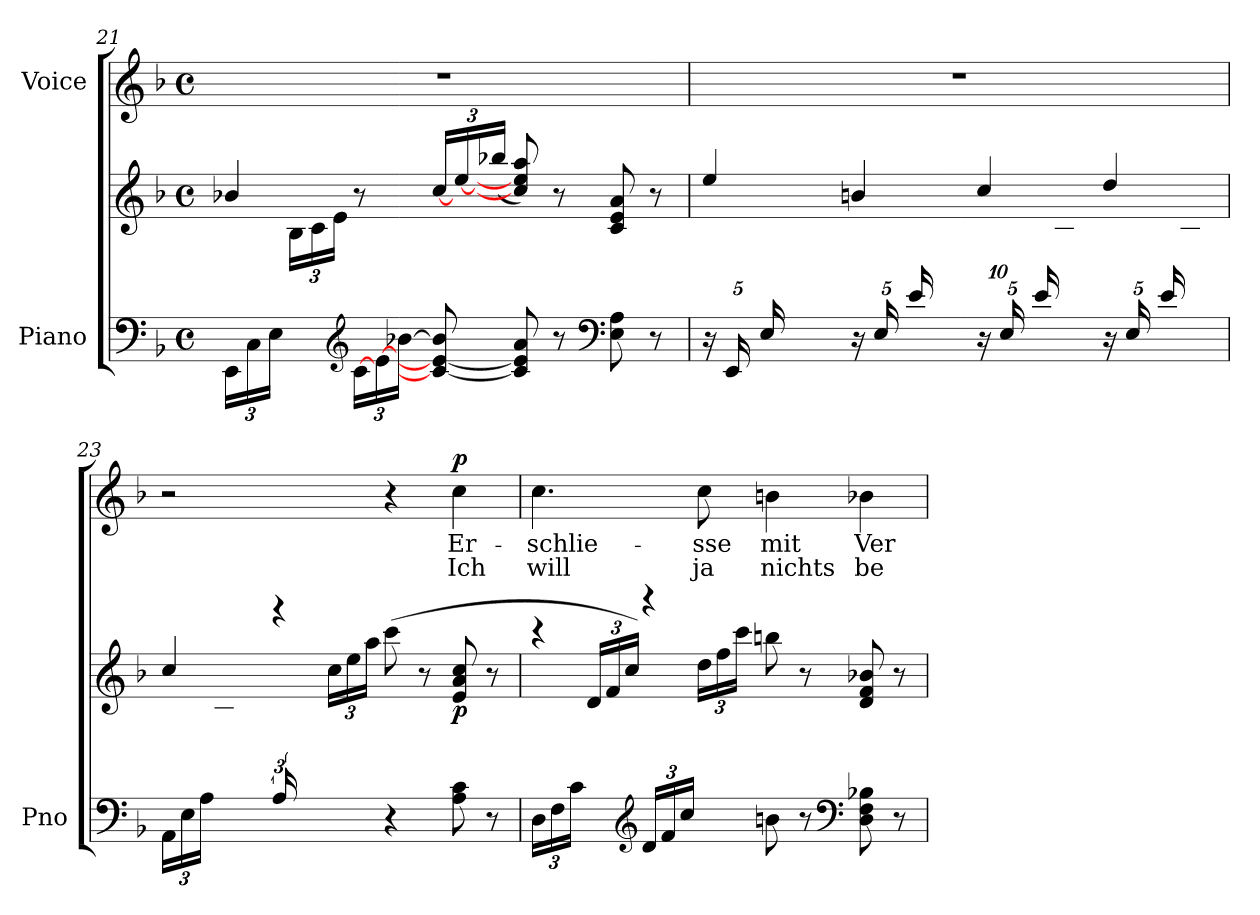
**kern	**kern	**dynam	**kern	**text	**text	**dynam
*part2	*part2	*part2	*part1	*part1	*part1	*part1
*staff3	*staff2	*staff2/3	*staff1	*staff1	*staff1	*staff1
*I"Piano	*	*	*I"Voice	*	*	*
*I'Pno	*	*	*	*	*	*
*clefF4	*clefG2	*	*clefG2	*	*	*
*k[b-]	*k[b-]	*	*k[b-]	*	*	*
*M4/4	*M4/4	*	*M4/4	*	*	*
*met(c)	*met(c)	*	*met(c)	*	*	*
=21	=21	=21	=21	=21	=21	=21
*	*^	*	*	*	*	*
(24EE\LL	4b-X/	8ryy	.	1r	.	.	.
24C\	.	.	.	.	.	.	.
24E\JJ	.	.	.	.	.	.	.
8ryy	.	24B-\LL	.	.	.	.	.
.	.	24c\	.	.	.	.	.
.	.	24e\JJ)	.	.	.	.	.
*clefG2	*	*	*	*	*	*	*
[24c\LL	8r	2.ryy	.	.	.	.	.
[24e\	.	.	.	.	.	.	.
[24b-X\JJ	.	.	.	.	.	.	.
*	*Xbrackettup	*	*	*	*	*	*
8c/_ 8e/_ 8b-/]	[24cc/LL	.	.	.	.	.	.
.	[24ee/	.	.	.	.	.	.
.	(24bb-X/JJ	.	.	.	.	.	.
8c/] 8e/] 8a/	8cc/] 8ee/] 8aa/)	.	.	.	.	.	.
8r	8r	.	.	.	.	.	.
*clefF4	*	*	*	*	*	*	*
8E\ 8A\	8c/ 8e/ 8a/	.	.	.	.	.	.
8r	8r	.	.	.	.	.	.
=22	=22	=22	=22	=22	=22	=22	=22
*Xbrackettup	*	*	*	*	*	*	*
20r	4ee/	10.ryy	.	1r	.	.	.
(20EE/LL	.	.	.	.	.	.	.
20E/	.	.	.	.	.	.	.
10ryy	.	20e\	.	.	.	.	.
.	.	20g#X\JJ)	.	.	.	.	.
20r	4bn/	10.ryy	.	.	.	.	.
(20E/LL	.	.	.	.	.	.	.
20e/	.	.	.	.	.	.	.
10ryy	.	20d\	.	.	.	.	.
.	.	20g#\JJ)	.	.	.	.	.
20r	4cc/	10.ryy	.	.	.	.	.
(20E/LL	.	.	.	.	.	.	.
20e/	.	.	.	.	.	.	.
10ryy	.	20c\	.	.	.	.	.
.	.	20g#\JJ)	.	.	.	.	.
20r	4dd/	10.ryy	.	.	.	.	.
(20E/LL	.	.	.	.	.	.	.
20e/	.	.	.	.	.	.	.
10ryy	.	20Bn\	.	.	.	.	.
.	.	20g#\JJ)	.	.	.	.	.
=23	=23	=23	=23	=23	=23	=23	=23
*brackettup	*	*	*	*	*	*	*
(24AA\LL	4cc/	8ryy	.	2r	.	.	.
24E\	.	.	.	.	.	.	.
24A\JJ	.	.	.	.	.	.	.
8ryy	.	24c\LL	.	.	.	.	.
.	.	24e\	.	.	.	.	.
.	.	24a\JJ)	.	.	.	.	.
(24A/LL	4r	24ryy	.	.	.	.	.
24%5ryy	.	24e\	.	.	.	.	.
.	.	24a\JJ	.	.	.	.	.
.	.	24cc\LL	.	.	.	.	.
.	.	24ee\	.	.	.	.	.
.	.	24aa\JJ	.	.	.	.	.
4r	(8ccc\	2ryy	.	4r	.	.	.
.	8r	.	.	.	.	.	.
!	!	!	!LO:DY:b	!	!	!	!LO:DY:b
8A\ 8c\	8e/ 8a/ 8cc/	.	p	4cc\	Er-	Ich	p
8r	8r	.	.	.	.	.	.
=24	=24	=24	=24	=24	=24	=24	=24
24D\LL	4r	8ryy	.	4.cc\	-schlie-	will	.
24F\	.	.	.	.	.	.	.
24c\JJ	.	.	.	.	.	.	.
8ryy	.	24d/LL	.	.	.	.	.
.	.	24f/	.	.	.	.	.
.	.	24cc/JJ)	.	.	.	.	.
*clefG2	*	*	*	*	*	*	*
(24d/LL	4r	8ryy	.	.	.	.	.
24f/	.	.	.	.	.	.	.
24cc/JJ	.	.	.	.	.	.	.
8ryy	.	24dd\LL	.	8cc\	-sse	ja	.
.	.	24ff\	.	.	.	.	.
.	.	24ccc\JJ)	.	.	.	.	.
8bn\	8bbn\	2ryy	.	4bn\	mit	nichts	.
8r	8r	.	.	.	.	.	.
*clefF4	*	*	*	*	*	*	*
8D\ 8F\ 8B-X\	8d/ 8f/ 8b-X/	.	.	4b-X\	Ver-	be-	.
8r	8r	.	.	.	.	.	.
*	*v	*v	*	*	*	*	*
=	=	=	=	=	=	=
*-	*-	*-	*-	*-	*-	*-
